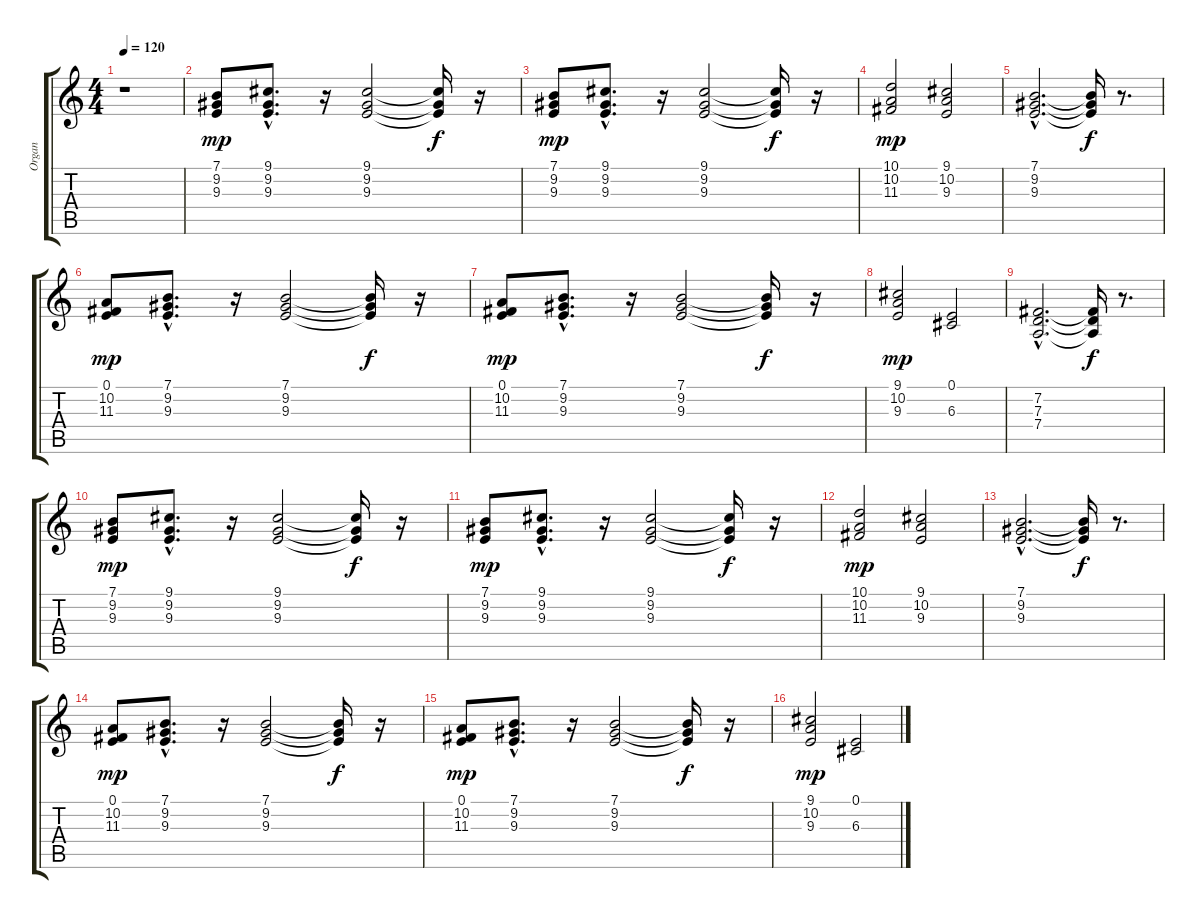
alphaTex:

\track ("Organ" "Organ") {instrument percussiveorgan}
\staff {score tabs}
\tuning (E4 B3 G3 D3 A2 E2) {hide}
\ts (4 4)
\tempo 120
\clef g2
\ks c
r.1{dy mp instrument percussiveorgan} |
(7.1 9.2 9.3).8 (9.1{hac} 9.2{hac} 9.3{hac}).8{d} r.16 (9.1 9.2 9.3).2 (9.1{t} 9.2{t} 9.3{t}).16{dy f} r.16 |
(7.1 9.2 9.3).8{dy mp} (9.1{hac} 9.2{hac} 9.3{hac}).8{d} r.16 (9.1 9.2 9.3).2 (9.1{t} 9.2{t} 9.3{t}).16{dy f} r.16 |
(10.1 10.2 11.3).2{dy mp} (9.1 10.2 9.3).2 |
(7.1{hac} 9.2{hac} 9.3{hac}).2{d} (7.1{t} 9.2{t} 9.3{t}).16{dy f} r.8{d} |
(0.1 10.2 11.3).8{dy mp} (7.1{hac} 9.2{hac} 9.3{hac}).8{d} r.16 (7.1 9.2 9.3).2 (7.1{t} 9.2{t} 9.3{t}).16{dy f} r.16 |
(0.1 10.2 11.3).8{dy mp} (7.1{hac} 9.2{hac} 9.3{hac}).8{d} r.16 (7.1 9.2 9.3).2 (7.1{t} 9.2{t} 9.3{t}).16{dy f} r.16 |
(9.1 10.2 9.3).2{dy mp} (0.1 6.3).2 |
(7.2{hac} 7.3{hac} 7.4{hac}).2{d} (7.2{t} 7.3{t} 7.4{t}).16{dy f} r.8{d} |
(7.1 9.2 9.3).8{dy mp} (9.1{hac} 9.2{hac} 9.3{hac}).8{d} r.16 (9.1 9.2 9.3).2 (9.1{t} 9.2{t} 9.3{t}).16{dy f} r.16 |
(7.1 9.2 9.3).8{dy mp} (9.1{hac} 9.2{hac} 9.3{hac}).8{d} r.16 (9.1 9.2 9.3).2 (9.1{t} 9.2{t} 9.3{t}).16{dy f} r.16 |
(10.1 10.2 11.3).2{dy mp} (9.1 10.2 9.3).2 |
(7.1{hac} 9.2{hac} 9.3{hac}).2{d} (7.1{t} 9.2{t} 9.3{t}).16{dy f} r.8{d} |
(0.1 10.2 11.3).8{dy mp} (7.1{hac} 9.2{hac} 9.3{hac}).8{d} r.16 (7.1 9.2 9.3).2 (7.1{t} 9.2{t} 9.3{t}).16{dy f} r.16 |
(0.1 10.2 11.3).8{dy mp} (7.1{hac} 9.2{hac} 9.3{hac}).8{d} r.16 (7.1 9.2 9.3).2 (7.1{t} 9.2{t} 9.3{t}).16{dy f} r.16 |
(9.1 10.2 9.3).2{dy mp} (0.1 6.3).2
